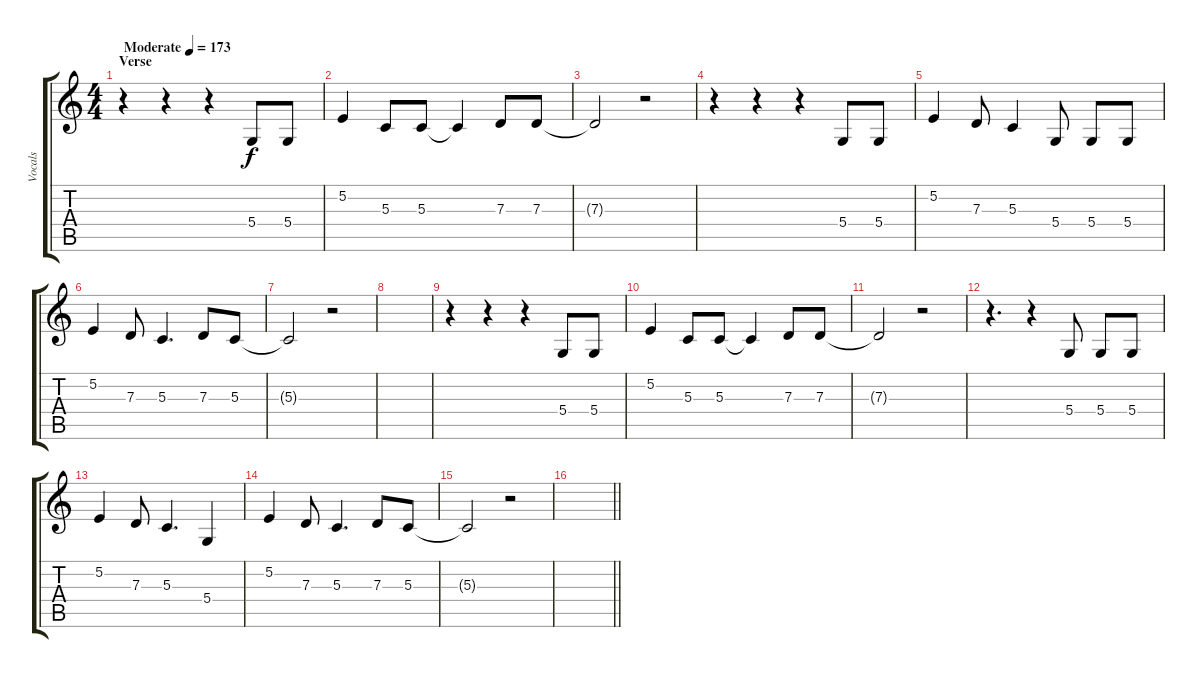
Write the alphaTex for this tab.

\track ("Vocals" "Vocals") {instrument altosax}
\staff {score tabs}
\tuning (E4 B3 G3 D3 A2 E2) {hide}
\ts (4 4)
\section ("" "Verse")
\tempo (173 "Moderate")
\clef g2
\ks c
r.4{dy f instrument altosax} r.4 r.4 5.4.8 5.4.8 |
5.2.4 5.3.8 5.3.8 5.3{t}.4 7.3.8 7.3.8 |
7.3{t}.2 r.2 |
r.4 r.4 r.4 5.4.8 5.4.8 |
5.2.4 7.3.8 5.3.4 5.4.8 5.4.8 5.4.8 |
5.2.4 7.3.8 5.3.4{d} 7.3.8 5.3.8 |
5.3{t}.2 r.2 |
|
r.4 r.4 r.4 5.4.8 5.4.8 |
5.2.4 5.3.8 5.3.8 5.3{t}.4 7.3.8 7.3.8 |
7.3{t}.2 r.2 |
r.4{d} r.4 5.4.8 5.4.8 5.4.8 |
5.2.4 7.3.8 5.3.4{d} 5.4.4 |
5.2.4 7.3.8 5.3.4{d} 7.3.8 5.3.8 |
5.3{t}.2 r.2 |
\barLineRight lightlight
